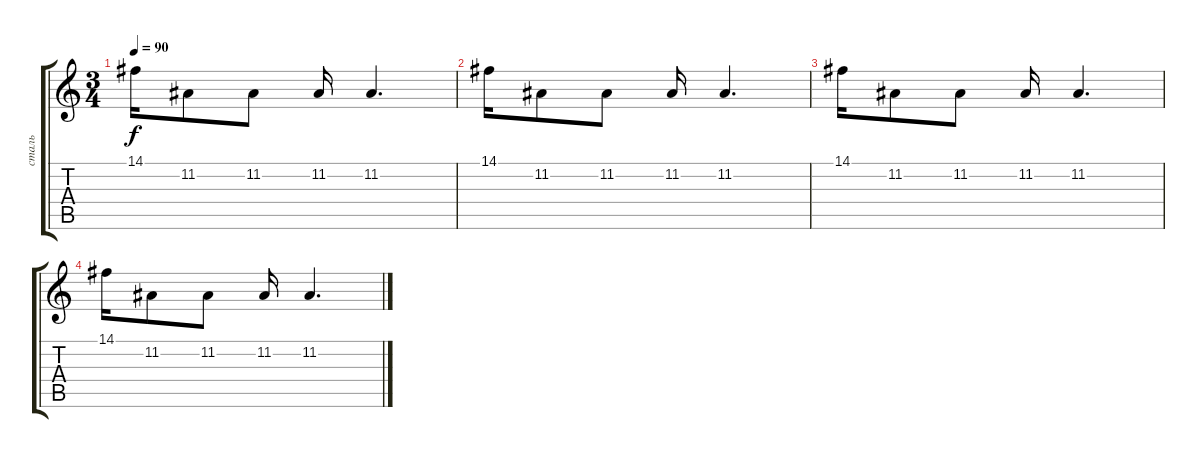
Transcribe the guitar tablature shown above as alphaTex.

\track ("сталь" "сталь") {instrument tubularbells}
\staff {score tabs}
\tuning (E4 B3 G3 D3 A2 E2) {hide}
\ts (3 4)
\tempo 90
\clef g2
\ks c
14.1.16{dy f} 11.2.8 11.2.8 11.2.16 11.2.4{d} |
14.1.16 11.2.8 11.2.8 11.2.16 11.2.4{d} |
14.1.16 11.2.8 11.2.8 11.2.16 11.2.4{d} |
14.1.16 11.2.8 11.2.8 11.2.16 11.2.4{d}
